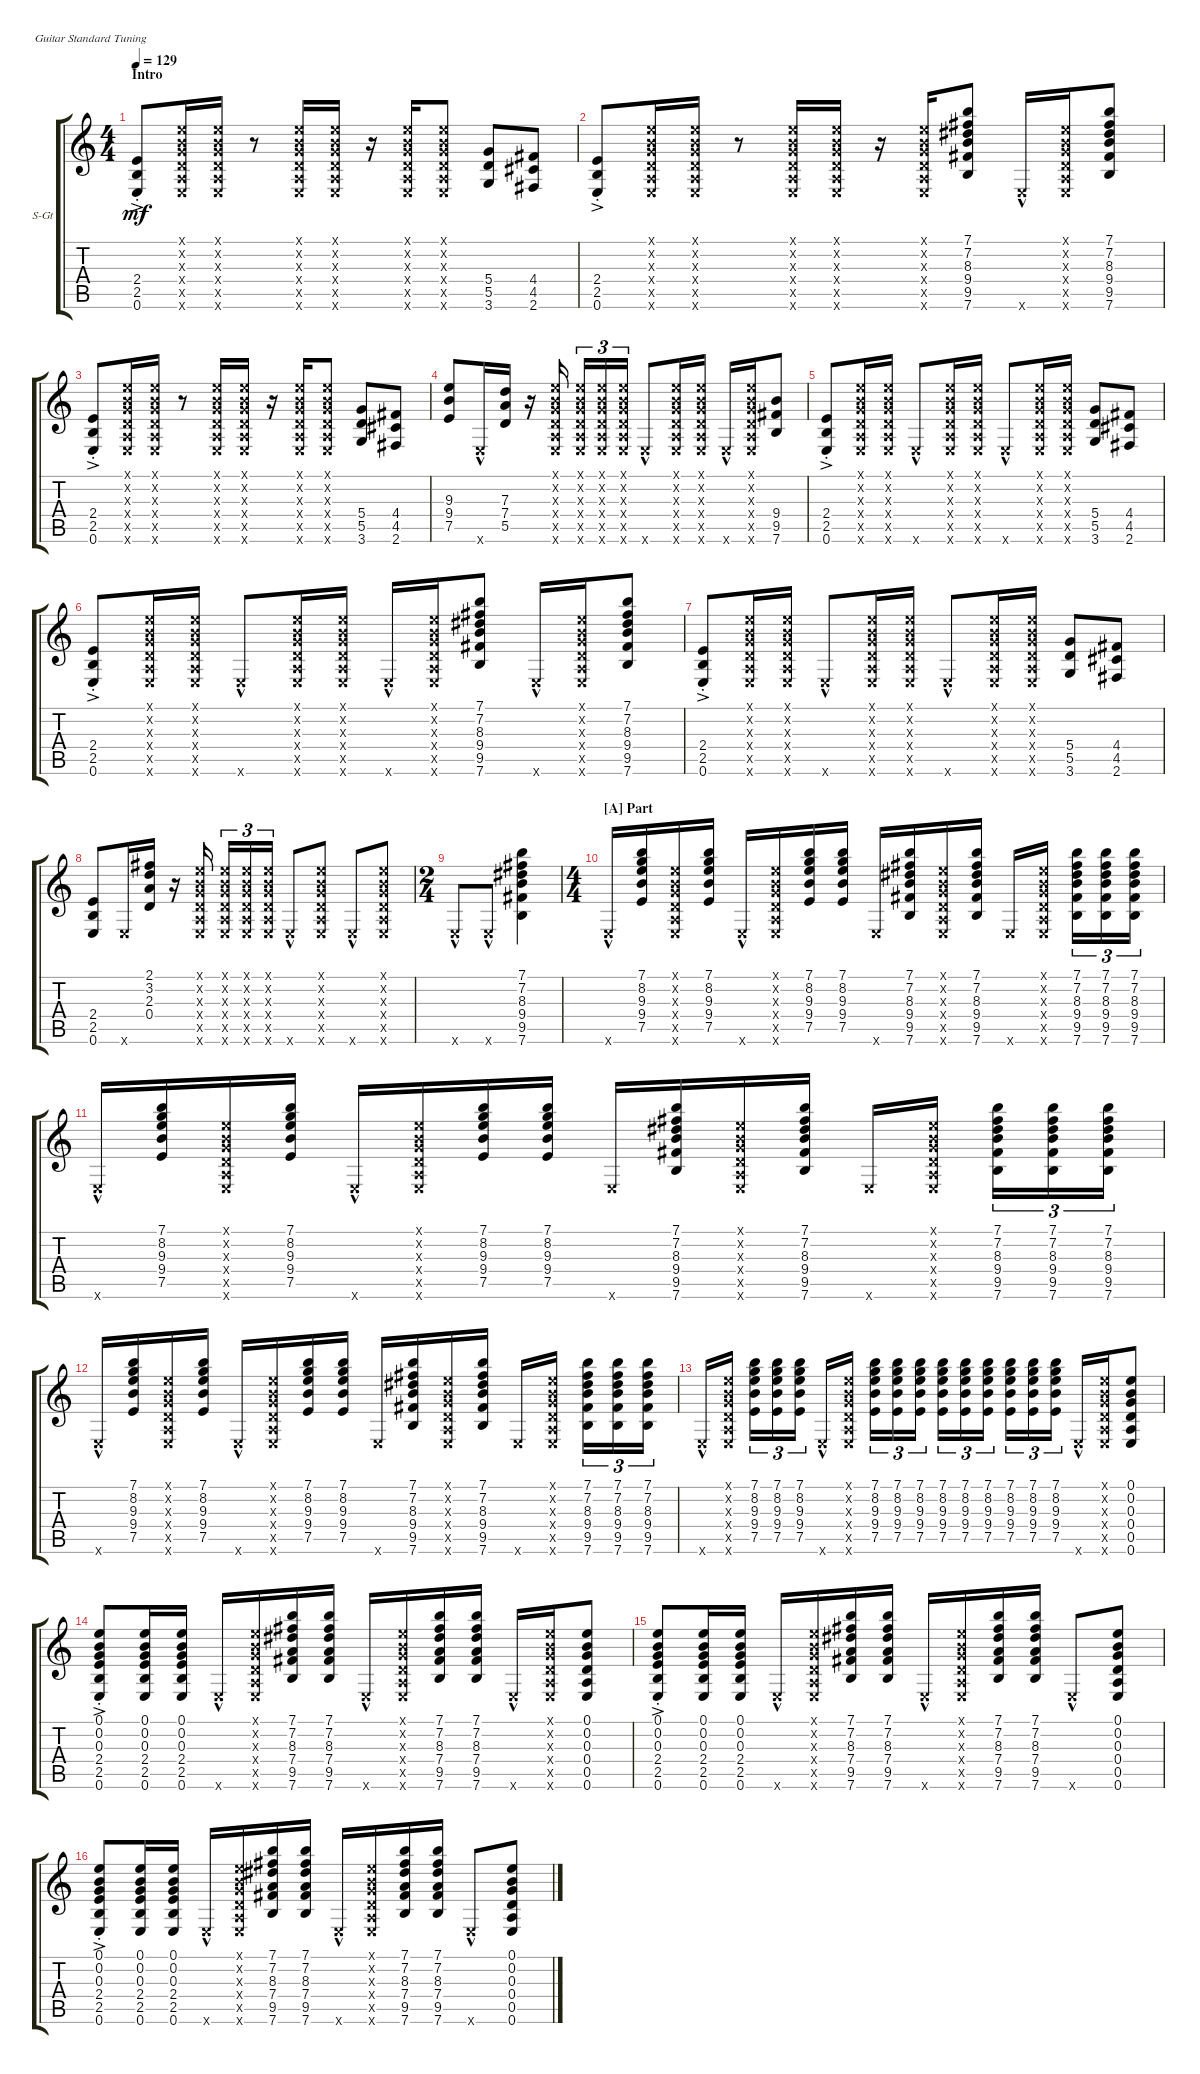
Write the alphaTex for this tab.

\defaultSystemsLayout 4
\bracketExtendMode groupsimilarinstruments
\firstSystemTrackNameOrientation horizontal
\otherSystemsTrackNameOrientation horizontal
\track ("Gabriela" "S-Gt") {mute instrument acousticguitarsteel}
\staff {score tabs}
\tuning (E4 B3 G3 D3 A2 E2)
\ts (4 4)
\section ("" "Intro")
\tempo 129
\clef g2
\ks c
(0.6{ac st} 2.5{ac st} 2.4{ac st}).8{dy mf instrument acousticguitarsteel} (0.6{x} 0.5{x} 0.4{x} 0.3{x} 0.2{x} 0.1{x}).16 (0.6{x} 0.5{x} 0.4{x} 0.3{x} 0.2{x} 0.1{x}).16 r.8 (0.6{x} 0.5{x} 0.4{x} 0.3{x} 0.2{x} 0.1{x}).16 (0.6{x} 0.5{x} 0.4{x} 0.3{x} 0.2{x} 0.1{x}).16 r.16 (0.6{x} 0.5{x} 0.4{x} 0.3{x} 0.2{x} 0.1{x}).16 (0.6{x} 0.5{x} 0.4{x} 0.3{x} 0.2{x} 0.1{x}).8 (3.6 5.5 5.4).8 (2.6 4.5 4.4).8 |
(0.6{ac st} 2.5{ac st} 2.4{ac st}).8 (0.6{x} 0.5{x} 0.4{x} 0.3{x} 0.2{x} 0.1{x}).16 (0.6{x} 0.5{x} 0.4{x} 0.3{x} 0.2{x} 0.1{x}).16 r.8 (0.6{x} 0.5{x} 0.4{x} 0.3{x} 0.2{x} 0.1{x}).16 (0.6{x} 0.5{x} 0.4{x} 0.3{x} 0.2{x} 0.1{x}).16 r.16 (0.6{x} 0.5{x} 0.4{x} 0.3{x} 0.2{x} 0.1{x}).16 (7.6 9.5 9.4 8.3 7.2 7.1).8 0.6{hac x}.16 (0.6{x} 0.5{x} 0.4{x} 0.3{x} 0.2{x} 0.1{x}).16 (7.6 9.5 9.4 7.1 7.2 8.3).8 |
(0.6{ac st} 2.5{ac st} 2.4{ac st}).8 (0.6{x} 0.5{x} 0.4{x} 0.3{x} 0.2{x} 0.1{x}).16 (0.6{x} 0.5{x} 0.4{x} 0.3{x} 0.2{x} 0.1{x}).16 r.8 (0.6{x} 0.5{x} 0.4{x} 0.3{x} 0.2{x} 0.1{x}).16 (0.6{x} 0.5{x} 0.4{x} 0.3{x} 0.2{x} 0.1{x}).16 r.16 (0.6{x} 0.5{x} 0.4{x} 0.3{x} 0.2{x} 0.1{x}).16 (0.6{x} 0.5{x} 0.4{x} 0.3{x} 0.2{x} 0.1{x}).8 (3.6 5.5 5.4).8 (2.6 4.5 4.4).8 |
(9.4 9.3 7.5).8 0.6{hac x}.16 (5.5 7.4 7.3).16 r.16 (0.6{x} 0.5{x} 0.4{x} 0.3{x} 0.2{x} 0.1{x}).16 (0.6{x} 0.5{x} 0.4{x} 0.3{x} 0.2{x} 0.1{x}).16{tu (3 2)} (0.6{x} 0.5{x} 0.4{x} 0.3{x} 0.2{x} 0.1{x}).16{tu (3 2)} (0.6{x} 0.5{x} 0.4{x} 0.3{x} 0.2{x} 0.1{x}).16{tu (3 2)} 0.6{hac x}.8 (0.6{x} 0.5{x} 0.4{x} 0.3{x} 0.2{x} 0.1{x}).16 (0.6{x} 0.5{x} 0.4{x} 0.3{x} 0.2{x} 0.1{x}).16 0.6{hac x}.16 (0.6{x} 0.5{x} 0.4{x} 0.3{x} 0.2{x} 0.1{x}).16 (7.6 9.5 9.4).8 |
(0.6{ac st} 2.5{ac st} 2.4{ac st}).8 (0.6{x} 0.5{x} 0.4{x} 0.3{x} 0.2{x} 0.1{x}).16 (0.6{x} 0.5{x} 0.4{x} 0.3{x} 0.2{x} 0.1{x}).16 0.6{hac x}.8 (0.6{x} 0.5{x} 0.4{x} 0.3{x} 0.2{x} 0.1{x}).16 (0.6{x} 0.5{x} 0.4{x} 0.3{x} 0.2{x} 0.1{x}).16 0.6{hac x}.8 (0.6{x} 0.5{x} 0.4{x} 0.3{x} 0.2{x} 0.1{x}).16 (0.6{x} 0.5{x} 0.4{x} 0.3{x} 0.2{x} 0.1{x}).16 (3.6 5.5 5.4).8 (2.6 4.5 4.4).8 |
(0.6{ac st} 2.5{ac st} 2.4{ac st}).8 (0.6{x} 0.5{x} 0.4{x} 0.3{x} 0.2{x} 0.1{x}).16 (0.6{x} 0.5{x} 0.4{x} 0.3{x} 0.2{x} 0.1{x}).16 0.6{hac x}.8 (0.6{x} 0.5{x} 0.4{x} 0.3{x} 0.2{x} 0.1{x}).16 (0.6{x} 0.5{x} 0.4{x} 0.3{x} 0.2{x} 0.1{x}).16 0.6{hac x}.16 (0.6{x} 0.5{x} 0.4{x} 0.3{x} 0.2{x} 0.1{x}).16 (7.6 9.5 9.4 8.3 7.2 7.1).8 0.6{hac x}.16 (0.6{x} 0.5{x} 0.4{x} 0.3{x} 0.2{x} 0.1{x}).16 (7.6 9.5 9.4 7.1 7.2 8.3).8 |
(0.6{ac st} 2.5{ac st} 2.4{ac st}).8 (0.6{x} 0.5{x} 0.4{x} 0.3{x} 0.2{x} 0.1{x}).16 (0.6{x} 0.5{x} 0.4{x} 0.3{x} 0.2{x} 0.1{x}).16 0.6{hac x}.8 (0.6{x} 0.5{x} 0.4{x} 0.3{x} 0.2{x} 0.1{x}).16 (0.6{x} 0.5{x} 0.4{x} 0.3{x} 0.2{x} 0.1{x}).16 0.6{hac x}.8 (0.6{x} 0.5{x} 0.4{x} 0.3{x} 0.2{x} 0.1{x}).16 (0.6{x} 0.5{x} 0.4{x} 0.3{x} 0.2{x} 0.1{x}).16 (3.6 5.5 5.4).8 (2.6 4.5 4.4).8 |
(0.6 2.5 2.4).8 0.6{x}.16 (0.4 2.3 3.2 2.1).16 r.16 (0.6{x} 0.5{x} 0.4{x} 0.3{x} 0.2{x} 0.1{x}).16 (0.6{x} 0.5{x} 0.4{x} 0.3{x} 0.2{x} 0.1{x}).16{tu (3 2)} (0.6{x} 0.5{x} 0.4{x} 0.3{x} 0.2{x} 0.1{x}).16{tu (3 2)} (0.6{x} 0.5{x} 0.4{x} 0.3{x} 0.2{x} 0.1{x}).16{tu (3 2)} 0.6{hac x}.8 (0.6{x} 0.5{x} 0.4{x} 0.3{x} 0.2{x} 0.1{x}).8 0.6{hac x}.8 (0.6{x} 0.5{x} 0.4{x} 0.3{x} 0.2{x} 0.1{x}).8 |
\ts (2 4)
0.6{hac x}.8 0.6{hac x}.8 (7.6 9.5 9.4 8.3 7.2 7.1).4 |
\ts (4 4)
\section ("A" "Part")
0.6{hac x}.16 (7.5 9.4 9.3 8.2 7.1).16 (0.1{x} 0.2{x} 0.3{x} 0.4{x} 0.5{x} 0.6{x}).16 (7.5 9.4 9.3 8.2 7.1).16 0.6{hac x}.16 (0.1{x} 0.2{x} 0.3{x} 0.4{x} 0.5{x} 0.6{x}).16 (7.5 9.4 9.3 8.2 7.1).16 (7.5 9.4 9.3 8.2 7.1).16 0.6{x}.16 (7.6 9.5 9.4 8.3 7.2 7.1).16 (0.1{x} 0.2{x} 0.3{x} 0.4{x} 0.5{x} 0.6{x}).16 (7.6 9.5 9.4 8.3 7.2 7.1).16 0.6{x}.16 (0.1{x} 0.2{x} 0.3{x} 0.4{x} 0.5{x} 0.6{x}).16 (7.6 9.5 9.4 8.3 7.2 7.1).16{tu (3 2)} (7.6 9.5 9.4 8.3 7.2 7.1).16{tu (3 2)} (7.6 9.5 9.4 8.3 7.2 7.1).16{tu (3 2)} |
0.6{hac x}.16 (7.5 9.4 9.3 8.2 7.1).16 (0.1{x} 0.2{x} 0.3{x} 0.4{x} 0.5{x} 0.6{x}).16 (7.5 9.4 9.3 8.2 7.1).16 0.6{hac x}.16 (0.1{x} 0.2{x} 0.3{x} 0.4{x} 0.5{x} 0.6{x}).16 (7.5 9.4 9.3 8.2 7.1).16 (7.5 9.4 9.3 8.2 7.1).16 0.6{x}.16 (7.6 9.5 9.4 8.3 7.2 7.1).16 (0.1{x} 0.2{x} 0.3{x} 0.4{x} 0.5{x} 0.6{x}).16 (7.6 9.5 9.4 8.3 7.2 7.1).16 0.6{x}.16 (0.1{x} 0.2{x} 0.3{x} 0.4{x} 0.5{x} 0.6{x}).16 (7.6 9.5 9.4 8.3 7.2 7.1).16{tu (3 2)} (7.6 9.5 9.4 8.3 7.2 7.1).16{tu (3 2)} (7.6 9.5 9.4 8.3 7.2 7.1).16{tu (3 2)} |
0.6{hac x}.16 (7.5 9.4 9.3 8.2 7.1).16 (0.1{x} 0.2{x} 0.3{x} 0.4{x} 0.5{x} 0.6{x}).16 (7.5 9.4 9.3 8.2 7.1).16 0.6{hac x}.16 (0.1{x} 0.2{x} 0.3{x} 0.4{x} 0.5{x} 0.6{x}).16 (7.5 9.4 9.3 8.2 7.1).16 (7.5 9.4 9.3 8.2 7.1).16 0.6{x}.16 (7.6 9.5 9.4 8.3 7.2 7.1).16 (0.1{x} 0.2{x} 0.3{x} 0.4{x} 0.5{x} 0.6{x}).16 (7.6 9.5 9.4 8.3 7.2 7.1).16 0.6{x}.16 (0.1{x} 0.2{x} 0.3{x} 0.4{x} 0.5{x} 0.6{x}).16 (7.6 9.5 9.4 8.3 7.2 7.1).16{tu (3 2)} (7.6 9.5 9.4 8.3 7.2 7.1).16{tu (3 2)} (7.6 9.5 9.4 8.3 7.2 7.1).16{tu (3 2)} |
0.6{hac x}.16 (0.1{x} 0.2{x} 0.3{x} 0.4{x} 0.5{x} 0.6{x}).16 (7.5 9.4 9.3 8.2 7.1).16{tu (3 2)} (7.5 9.4 9.3 8.2 7.1).16{tu (3 2)} (7.5 9.4 9.3 8.2 7.1).16{tu (3 2)} 0.6{hac x}.16 (0.1{x} 0.2{x} 0.3{x} 0.4{x} 0.5{x} 0.6{x}).16 (7.5 9.4 9.3 8.2 7.1).16{tu (3 2)} (7.1 8.2 9.3 9.4 7.5).16{tu (3 2)} (7.5 9.4 9.3 8.2 7.1).16{tu (3 2)} (7.5 9.4 9.3 8.2 7.1).16{tu (3 2)} (7.1 8.2 9.3 9.4 7.5).16{tu (3 2)} (7.5 9.4 9.3 8.2 7.1).16{tu (3 2)} (7.5 9.4 9.3 8.2 7.1).16{tu (3 2)} (7.1 8.2 9.3 9.4 7.5).16{tu (3 2)} (7.5 9.4 9.3 8.2 7.1).16{tu (3 2)} 0.6{hac x}.16 (0.6{x} 0.5{x} 0.4{x} 0.3{x} 0.2{x} 0.1{x}).16 (0.1 0.2 0.3 0.4 0.5 0.6).8 |
(0.6{ac st} 2.5{ac st} 2.4{ac st} 0.3{ac st} 0.2{ac st} 0.1{ac st}).8 (0.6 2.5 2.4 0.3 0.2 0.1).16 (0.6 2.5 2.4 0.3 0.2 0.1).16 0.6{hac x}.16 (0.6{x} 0.1{x} 0.2{x} 0.3{x} 0.4{x} 0.5{x}).16 (7.6 9.5 7.4 8.3 7.2 7.1).16 (7.6 9.5 7.4 8.3 7.2 7.1).16 0.6{hac x}.16 (0.6{x} 0.1{x} 0.2{x} 0.3{x} 0.4{x} 0.5{x}).16 (7.6 9.5 7.4 8.3 7.2 7.1).16 (7.6 9.5 7.4 8.3 7.2 7.1).16 0.6{hac x}.16 (0.6{x} 0.1{x} 0.2{x} 0.3{x} 0.4{x} 0.5{x}).16 (0.1 0.6 0.5 0.4 0.3 0.2).8 |
(0.6{ac st} 2.5{ac st} 2.4{ac st} 0.3{ac st} 0.2{ac st} 0.1{ac st}).8 (0.6 2.5 2.4 0.3 0.2 0.1).16 (0.6 2.5 2.4 0.3 0.2 0.1).16 0.6{hac x}.16 (0.6{x} 0.1{x} 0.2{x} 0.3{x} 0.4{x} 0.5{x}).16 (7.6 9.5 7.4 8.3 7.2 7.1).16 (7.6 9.5 7.4 8.3 7.2 7.1).16 0.6{hac x}.16 (0.6{x} 0.1{x} 0.2{x} 0.3{x} 0.4{x} 0.5{x}).16 (7.6 9.5 7.4 8.3 7.2 7.1).16 (7.6 9.5 7.4 8.3 7.2 7.1).16 0.6{hac x}.8 (0.1 0.6 0.5 0.4 0.3 0.2).8 |
(2.5{ac st} 2.4{ac st} 0.3{ac st} 0.2{ac st} 0.1{ac st} 0.6).8 (2.5 2.4 0.3 0.2 0.1 0.6).16 (2.5 2.4 0.3 0.2 0.1 0.6).16 0.6{hac x}.16 (0.6{x} 0.1{x} 0.2{x} 0.3{x} 0.4{x} 0.5{x}).16 (7.6 9.5 7.4 8.3 7.2 7.1).16 (7.6 9.5 7.4 8.3 7.2 7.1).16 0.6{hac x}.16 (0.6{x} 0.1{x} 0.2{x} 0.3{x} 0.4{x} 0.5{x}).16 (7.6 9.5 7.4 8.3 7.2 7.1).16 (7.6 9.5 7.4 8.3 7.2 7.1).16 0.6{hac x}.8 (0.1 0.6 0.5 0.4 0.3 0.2).8
